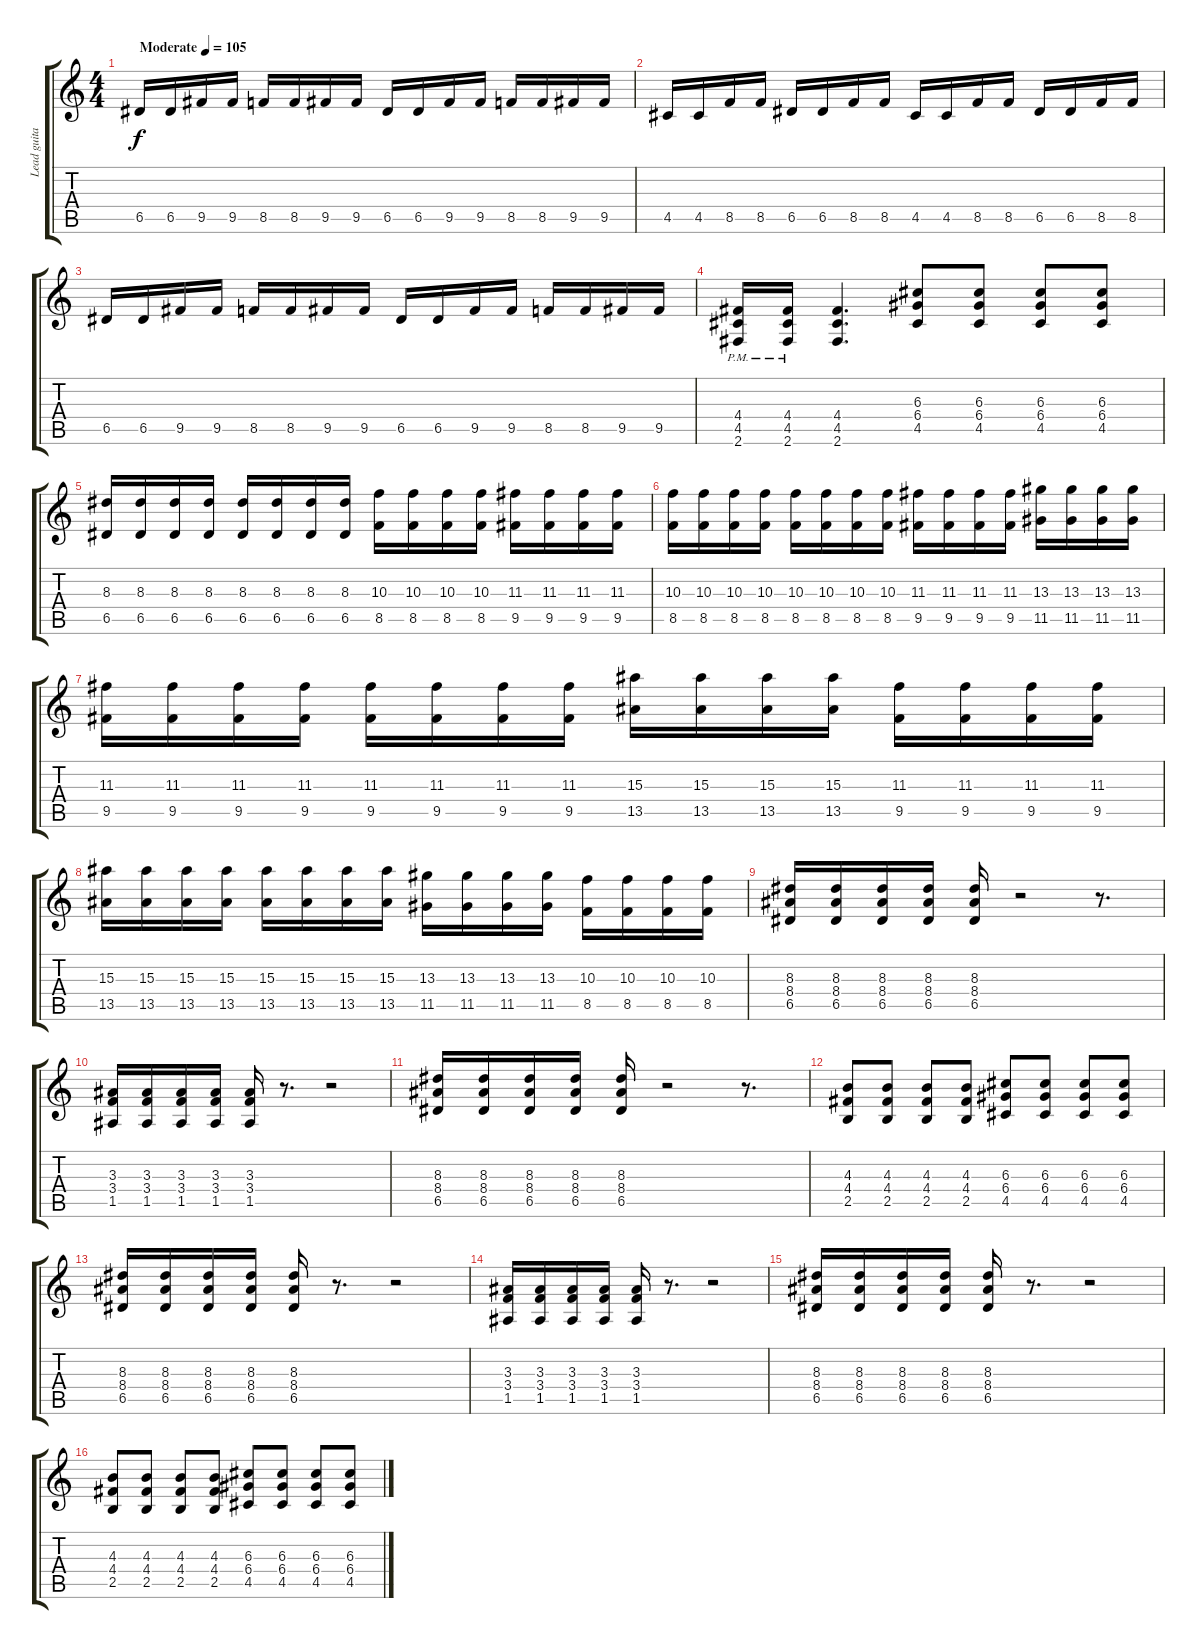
\track ("Lead guitar" "Lead guita") {instrument overdrivenguitar}
\staff {score tabs}
\tuning (E4 B3 G3 D3 A2 E2) {hide}
\ts (4 4)
\tempo (105 "Moderate")
\clef g2
\ks c
6.5.16{dy f instrument overdrivenguitar} 6.5.16 9.5.16 9.5.16 8.5.16 8.5.16 9.5.16 9.5.16 6.5.16 6.5.16 9.5.16 9.5.16 8.5.16 8.5.16 9.5.16 9.5.16 |
4.5.16 4.5.16 8.5.16 8.5.16 6.5.16 6.5.16 8.5.16 8.5.16 4.5.16 4.5.16 8.5.16 8.5.16 6.5.16 6.5.16 8.5.16 8.5.16 |
6.5.16 6.5.16 9.5.16 9.5.16 8.5.16 8.5.16 9.5.16 9.5.16 6.5.16 6.5.16 9.5.16 9.5.16 8.5.16 8.5.16 9.5.16 9.5.16 |
(4.4{pm} 4.5{pm} 2.6{pm}).16 (4.4{pm} 4.5{pm} 2.6{pm}).16 (4.4 4.5 2.6).4{d} (6.3 6.4 4.5).8 (6.3 6.4 4.5).8 (6.3 6.4 4.5).8 (6.3 6.4 4.5).8 |
(8.3 6.5).16 (8.3 6.5).16 (8.3 6.5).16 (8.3 6.5).16 (8.3 6.5).16 (8.3 6.5).16 (8.3 6.5).16 (8.3 6.5).16 (10.3 8.5).16 (10.3 8.5).16 (10.3 8.5).16 (10.3 8.5).16 (11.3 9.5).16 (11.3 9.5).16 (11.3 9.5).16 (11.3 9.5).16 |
(10.3 8.5).16 (10.3 8.5).16 (10.3 8.5).16 (10.3 8.5).16 (10.3 8.5).16 (10.3 8.5).16 (10.3 8.5).16 (10.3 8.5).16 (11.3 9.5).16 (11.3 9.5).16 (11.3 9.5).16 (11.3 9.5).16 (13.3 11.5).16 (13.3 11.5).16 (13.3 11.5).16 (13.3 11.5).16 |
(11.3 9.5).16 (11.3 9.5).16 (11.3 9.5).16 (11.3 9.5).16 (11.3 9.5).16 (11.3 9.5).16 (11.3 9.5).16 (11.3 9.5).16 (15.3 13.5).16 (15.3 13.5).16 (15.3 13.5).16 (15.3 13.5).16 (11.3 9.5).16 (11.3 9.5).16 (11.3 9.5).16 (11.3 9.5).16 |
(15.3 13.5).16 (15.3 13.5).16 (15.3 13.5).16 (15.3 13.5).16 (15.3 13.5).16 (15.3 13.5).16 (15.3 13.5).16 (15.3 13.5).16 (13.3 11.5).16 (13.3 11.5).16 (13.3 11.5).16 (13.3 11.5).16 (10.3 8.5).16 (10.3 8.5).16 (10.3 8.5).16 (10.3 8.5).16 |
(8.3 8.4 6.5).16 (8.3 8.4 6.5).16 (8.3 8.4 6.5).16 (8.3 8.4 6.5).16 (8.3 8.4 6.5).16 r.2 r.8{d} |
(3.3 3.4 1.5).16 (3.3 3.4 1.5).16 (3.3 3.4 1.5).16 (3.3 3.4 1.5).16 (3.3 3.4 1.5).16 r.8{d} r.2 |
(8.3 8.4 6.5).16 (8.3 8.4 6.5).16 (8.3 8.4 6.5).16 (8.3 8.4 6.5).16 (8.3 8.4 6.5).16 r.2 r.8{d} |
(4.3 4.4 2.5).8 (4.3 4.4 2.5).8 (4.3 4.4 2.5).8 (4.3 4.4 2.5).8 (6.3 6.4 4.5).8 (6.3 6.4 4.5).8 (6.3 6.4 4.5).8 (6.3 6.4 4.5).8 |
(8.3 8.4 6.5).16 (8.3 8.4 6.5).16 (8.3 8.4 6.5).16 (8.3 8.4 6.5).16 (8.3 8.4 6.5).16 r.8{d} r.2 |
(3.3 3.4 1.5).16 (3.3 3.4 1.5).16 (3.3 3.4 1.5).16 (3.3 3.4 1.5).16 (3.3 3.4 1.5).16 r.8{d} r.2 |
(8.3 8.4 6.5).16 (8.3 8.4 6.5).16 (8.3 8.4 6.5).16 (8.3 8.4 6.5).16 (8.3 8.4 6.5).16 r.8{d} r.2 |
(4.3 4.4 2.5).8 (4.3 4.4 2.5).8 (4.3 4.4 2.5).8 (4.3 4.4 2.5).8 (6.3 6.4 4.5).8 (6.3 6.4 4.5).8 (6.3 6.4 4.5).8 (6.3 6.4 4.5).8
